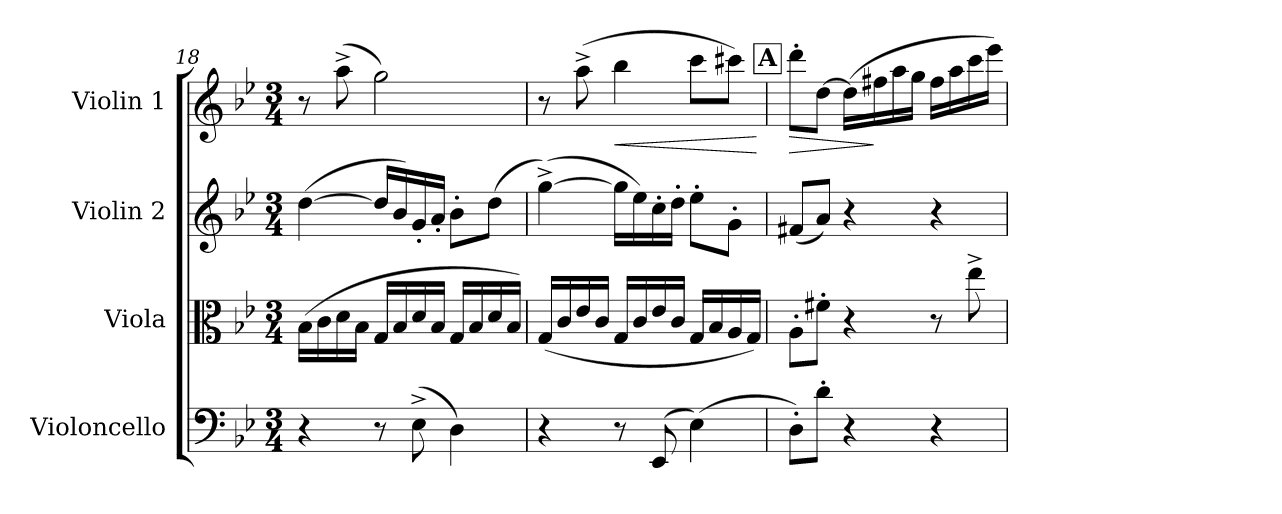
**kern	**kern	**kern	**kern	**dynam
*part4	*part3	*part2	*part1	*part1
*staff4	*staff3	*staff2	*staff1	*staff1
*I"Violoncello	*I"Viola	*I"Violin 2	*I"Violin 1	*
*I'Vc	*I'Vla	*I'Vln	*I'Vln	*
*clefF4	*clefC3	*clefG2	*clefG2	*
*k[b-e-]	*k[b-e-]	*k[b-e-]	*k[b-e-]	*
*M3/4	*M3/4	*M3/4	*M3/4	*
=18	=18	=18	=18	=18
4r	(<16B-\LL	([<4dd\	8r	.
.	16c\	.	.	.
.	16d\	.	(8aa^\	.
.	16B-\JJ	.	.	.
8r	16G/LL	16dd/LL]	2gg\)	.
.	16B-/	16b-/)	.	.
(8E-^\	16d/	16g'/	.	.
.	16B-/JJ	16a'/JJ	.	.
4D\)	16G/LL	8b-'\L	.	.
.	16B-/	.	.	.
.	16d/	(8dd\J	.	.
.	16B-/JJ)	.	.	.
=19	=19	=19	=19	=19
4r	(16G/LL	([>4gg^\)	8r	.
.	16c/	.	.	.
.	16e-/	.	(8aa^\	.
.	16c/JJ	.	.	.
!	!	!	!	!LO:HP:b
8r	16G/LL	16gg\LL]	4bb-\	<
.	16c/	16ee-\)	.	.
(8EE-/	16e-/	16cc'\	.	.
.	16c/JJ	16dd'\JJ	.	.
(4E-\)	16G/LL	8ee-'\L	8ccc\L	.
.	16B-/	.	.	.
.	16A/	8g'\J	8ccc#X\J)	.
.	16G/JJ)	.	.	.
.	.	.	.	[
!!LO:LB:g=z
!!LO:REH:place=s1:a:B:cj:fs=14:t=A
=20	=20	=20	=20	=20
!	!	!	!	!LO:HP:b
8D'\L)	8A'\L	(8f#X/L	8ddd'\L	>
8d'\J	8f#X'\J	8a/J)	[8dd\J	.
4r	4r	4r	(16dd\LL]	.
.	.	.	16ff#X\	]
.	.	.	16aa\	.
.	.	.	16gg\JJ	.
4r	8r	4r	16ff#\LL	.
.	.	.	16aa\	.
.	8ee-^\	.	16ccc\	.
.	.	.	16eee-\JJ)	.
=	=	=	=	=
*-	*-	*-	*-	*-
